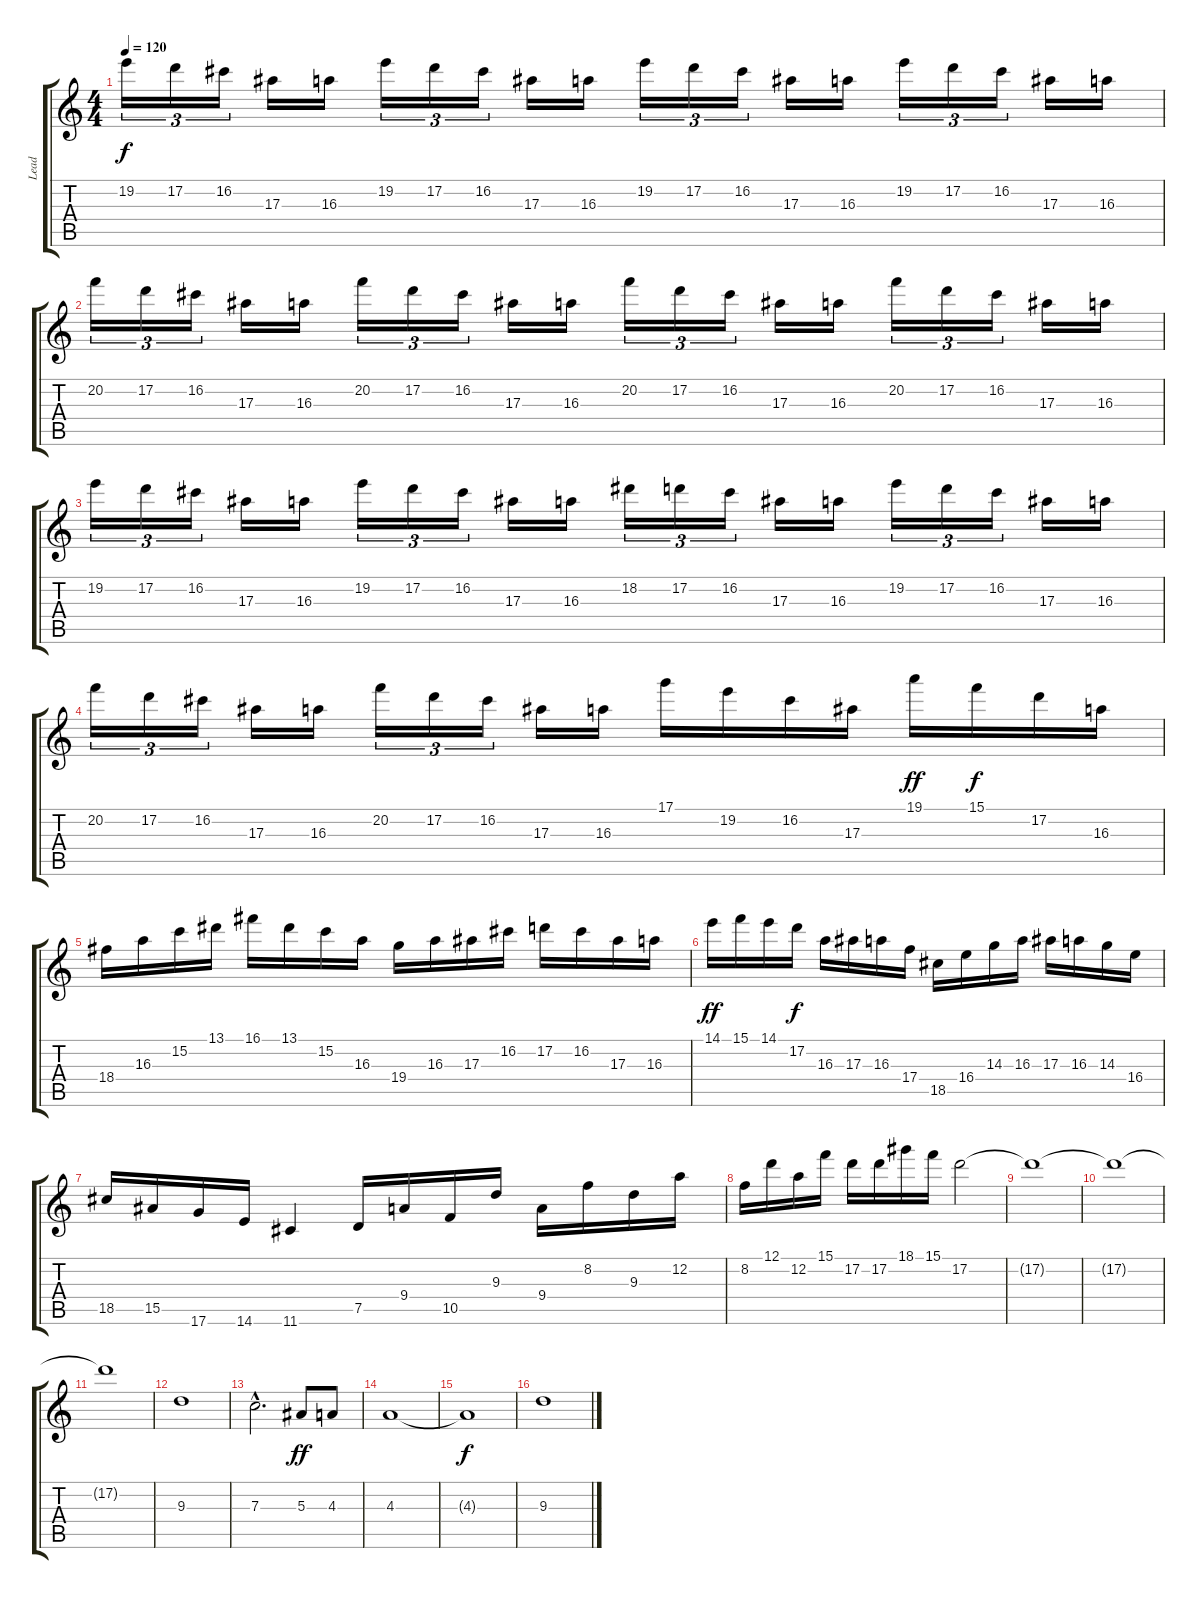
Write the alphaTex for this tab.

\track ("Lead" "Lead") {instrument distortionguitar}
\staff {score tabs}
\tuning (D4 A3 F3 C3 G2 D2) {hide}
\ts (4 4)
\tempo 120
\clef g2
\ks c
19.2.16{tu (3 2) dy f} 17.2.16{tu (3 2)} 16.2.16{tu (3 2)} 17.3.16 16.3.16 19.2.16{tu (3 2)} 17.2.16{tu (3 2)} 16.2.16{tu (3 2)} 17.3.16 16.3.16 19.2.16{tu (3 2)} 17.2.16{tu (3 2)} 16.2.16{tu (3 2)} 17.3.16 16.3.16 19.2.16{tu (3 2)} 17.2.16{tu (3 2)} 16.2.16{tu (3 2)} 17.3.16 16.3.16 |
20.2.16{tu (3 2)} 17.2.16{tu (3 2)} 16.2.16{tu (3 2)} 17.3.16 16.3.16 20.2.16{tu (3 2)} 17.2.16{tu (3 2)} 16.2.16{tu (3 2)} 17.3.16 16.3.16 20.2.16{tu (3 2)} 17.2.16{tu (3 2)} 16.2.16{tu (3 2)} 17.3.16 16.3.16 20.2.16{tu (3 2)} 17.2.16{tu (3 2)} 16.2.16{tu (3 2)} 17.3.16 16.3.16 |
19.2.16{tu (3 2)} 17.2.16{tu (3 2)} 16.2.16{tu (3 2)} 17.3.16 16.3.16 19.2.16{tu (3 2)} 17.2.16{tu (3 2)} 16.2.16{tu (3 2)} 17.3.16 16.3.16 18.2.16{tu (3 2)} 17.2.16{tu (3 2)} 16.2.16{tu (3 2)} 17.3.16 16.3.16 19.2.16{tu (3 2)} 17.2.16{tu (3 2)} 16.2.16{tu (3 2)} 17.3.16 16.3.16 |
20.2.16{tu (3 2)} 17.2.16{tu (3 2)} 16.2.16{tu (3 2)} 17.3.16 16.3.16 20.2.16{tu (3 2)} 17.2.16{tu (3 2)} 16.2.16{tu (3 2)} 17.3.16 16.3.16 17.1.16 19.2.16 16.2.16 17.3.16 19.1.16{dy ff} 15.1.16{dy f} 17.2.16 16.3.16 |
18.4.16 16.3.16 15.2.16 13.1.16 16.1.16 13.1.16 15.2.16 16.3.16 19.4.16 16.3.16 17.3.16 16.2.16 17.2.16 16.2.16 17.3.16 16.3.16 |
14.1.16{dy ff} 15.1.16 14.1.16 17.2.16{dy f} 16.3.16 17.3.16 16.3.16 17.4.16 18.5.16 16.4.16 14.3.16 16.3.16 17.3.16 16.3.16 14.3.16 16.4.16 |
18.5.16 15.5.16 17.6.16 14.6.16 11.6.4 7.5.16 9.4.16 10.5.16 9.3.16 9.4.16 8.2.16 9.3.16 12.2.16 |
8.2.16 12.1.16 12.2.16 15.1.16 17.2.16 17.2.16 18.1.16 15.1.16 17.2.2 |
17.2{t}.1 |
17.2{t}.1 |
17.2{t}.1 |
9.3.1 |
7.3{hac}.2{d} 5.3.8{dy ff} 4.3.8 |
4.3.1 |
4.3{t}.1{dy f} |
9.3.1
